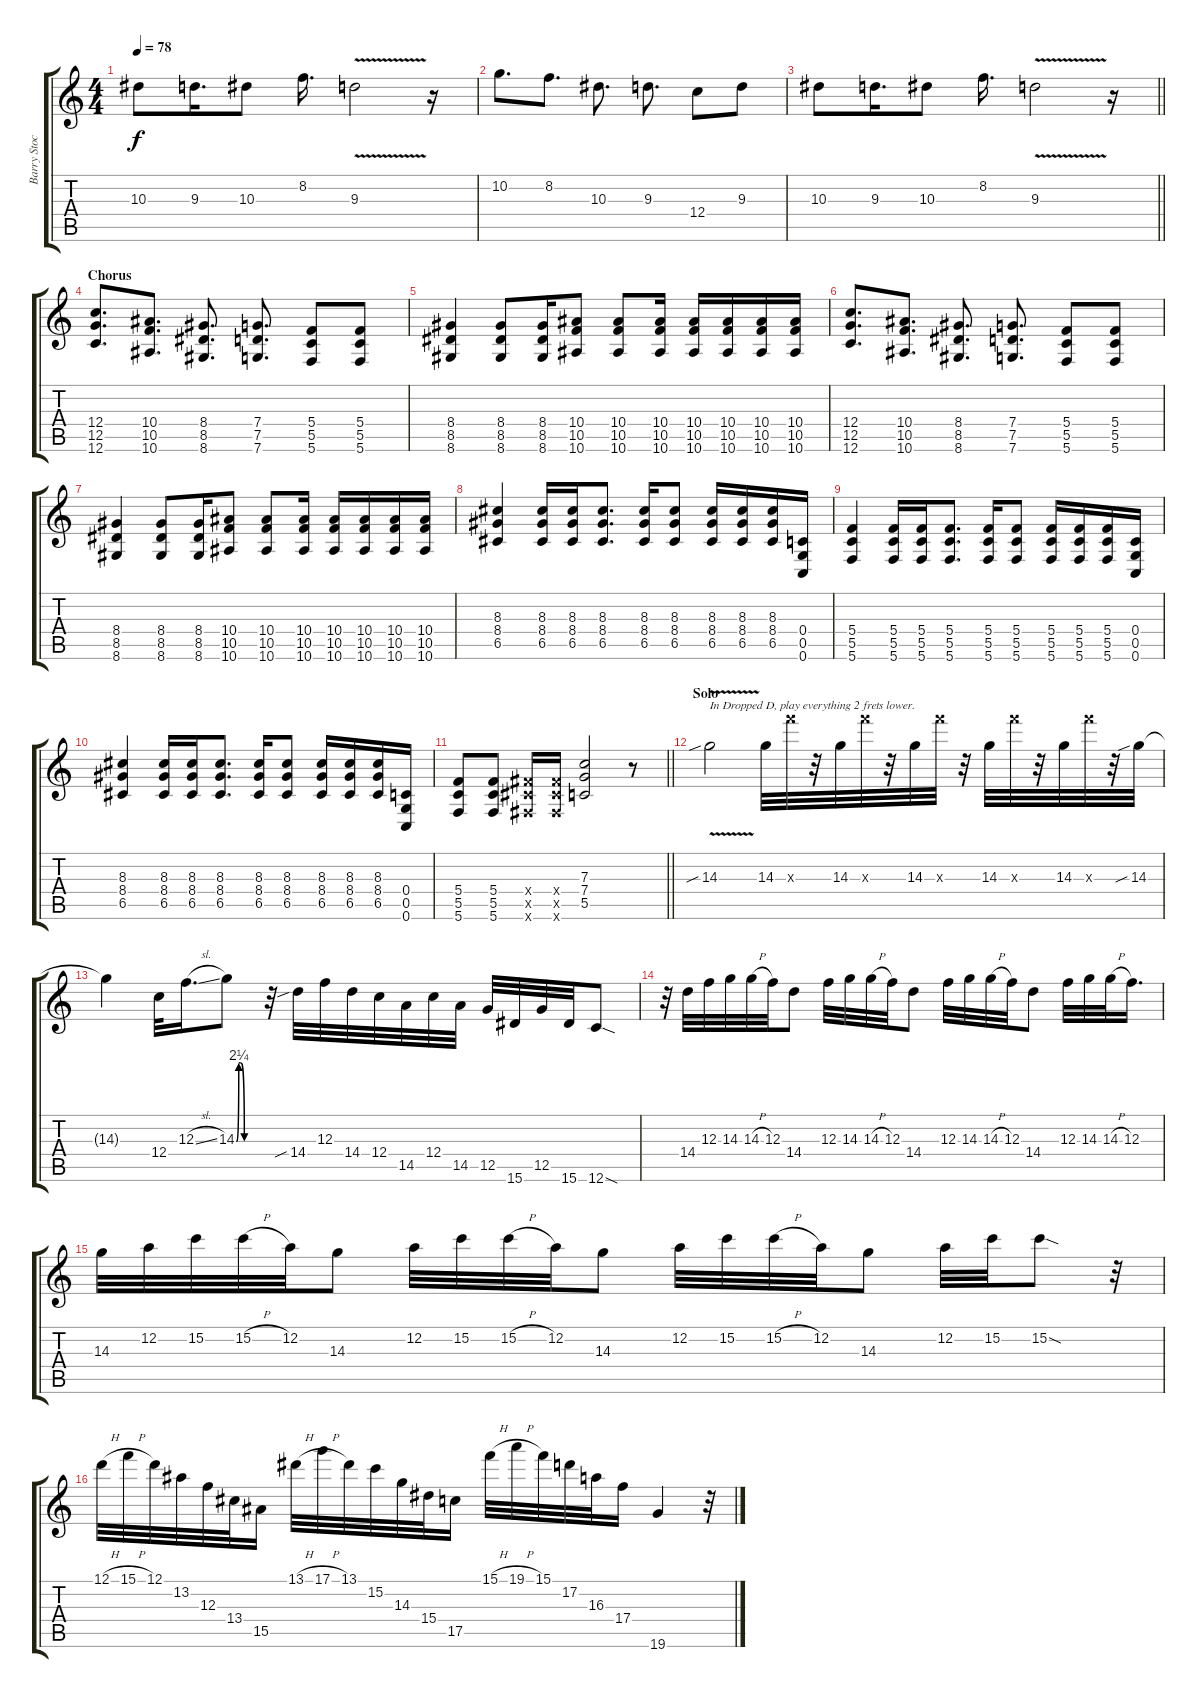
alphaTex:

\track ("Barry Stock (Lead Guitar)" "Barry Stoc") {instrument overdrivenguitar}
\staff {score tabs}
\tuning (D4 A3 F3 C3 G2 C2) {hide}
\ts (4 4)
\tempo 78
\clef g2
\ks c
10.3.8{dy f} 9.3.16{d} 10.3.8 8.2.16{d} 9.3{v}.2 r.16 |
10.2.8{d} 8.2.8{d} 10.3.8{d} 9.3.8{d} 12.4.8 9.3.8 |
\barLineRight lightlight
10.3.8 9.3.16{d} 10.3.8 8.2.16{d} 9.3{v}.2 r.16 |
\section ("" "Chorus")
(12.4 12.5 12.6).8{d instrument distortionguitar} (10.4 10.5 10.6).8{d} (8.4 8.5 8.6).8{d} (7.4 7.5 7.6).8{d} (5.4 5.5 5.6).8 (5.4 5.5 5.6).8 |
(8.4 8.5 8.6).4 (8.4 8.5 8.6).8 (8.4 8.5 8.6).16 (10.4 10.5 10.6).8 (10.4 10.5 10.6).8 (10.4 10.5 10.6).16 (10.4 10.5 10.6).16 (10.4 10.5 10.6).16 (10.4 10.5 10.6).16 (10.4 10.5 10.6).16 |
(12.4 12.5 12.6).8{d} (10.4 10.5 10.6).8{d} (8.4 8.5 8.6).8{d} (7.4 7.5 7.6).8{d} (5.4 5.5 5.6).8 (5.4 5.5 5.6).8 |
(8.4 8.5 8.6).4 (8.4 8.5 8.6).8 (8.4 8.5 8.6).16 (10.4 10.5 10.6).8 (10.4 10.5 10.6).8 (10.4 10.5 10.6).16 (10.4 10.5 10.6).16 (10.4 10.5 10.6).16 (10.4 10.5 10.6).16 (10.4 10.5 10.6).16 |
(8.3 8.4 6.5).4 (8.3 8.4 6.5).16 (8.3 8.4 6.5).16 (8.3 8.4 6.5).8{d} (8.3 8.4 6.5).16 (8.3 8.4 6.5).8 (8.3 8.4 6.5).16 (8.3 8.4 6.5).16 (8.3 8.4 6.5).16 (0.4 0.5 0.6).16 |
(5.4 5.5 5.6).4 (5.4 5.5 5.6).16 (5.4 5.5 5.6).16 (5.4 5.5 5.6).8{d} (5.4 5.5 5.6).16 (5.4 5.5 5.6).8 (5.4 5.5 5.6).16 (5.4 5.5 5.6).16 (5.4 5.5 5.6).16 (0.4 0.5 0.6).16 |
(8.3 8.4 6.5).4 (8.3 8.4 6.5).16 (8.3 8.4 6.5).16 (8.3 8.4 6.5).8{d} (8.3 8.4 6.5).16 (8.3 8.4 6.5).8 (8.3 8.4 6.5).16 (8.3 8.4 6.5).16 (8.3 8.4 6.5).16 (0.4 0.5 0.6).16 |
\barLineRight lightlight
(5.4 5.5 5.6).8 (5.4 5.5 5.6).8 (6.4{x} 6.5{x} 6.6{x}).16 (6.4{x} 6.5{x} 6.6{x}).16 (7.3 7.4 5.5).2 r.8 |
\section ("" "Solo")
14.3{v sib}.2{txt "In Dropped D, play everything 2 frets lower."} 14.3.32 24.3{x}.32 r.32 14.3.32 24.3{x}.32 r.32 14.3.32 24.3{x}.32 r.32 14.3.32 24.3{x}.32 r.32 14.3.32 24.3{x}.32 r.32 14.3{sib}.32 |
14.3{t}.4 12.4.32 12.3{sl}.16{d} 14.3{be (custom 0 0 6 9 11 9 20 0 60 0)}.8 r.32 14.4{sib}.32 12.3.32 14.4.32 12.4.32 14.5.32 12.4.32 14.5.32 12.5.32 15.6.32 12.5.32 15.6.32 12.6{sod}.8 |
r.32 14.4.32 12.3.32 14.3.32 14.3{h}.32 12.3.32 14.4.8 12.3.32 14.3.32 14.3{h}.32 12.3.32 14.4.8 12.3.32 14.3.32 14.3{h}.32 12.3.32 14.4.8 12.3.32 14.3.32 14.3{h}.32 12.3.16{d} |
14.3.32 12.2.32 15.2.32 15.2{h}.32 12.2.32 14.3.8 12.2.32 15.2.32 15.2{h}.32 12.2.32 14.3.8 12.2.32 15.2.32 15.2{h}.32 12.2.32 14.3.8 12.2.32 15.2.32 15.2{sod}.8 r.32 |
12.1{h}.32 15.1{h}.32 12.1.32 13.2.32 12.3.32 13.4.32 15.5.16 13.1{h}.32 17.1{h}.32 13.1.32 15.2.32 14.3.32 15.4.32 17.5.16 15.1{h}.32 19.1{h}.32 15.1.32 17.2.32 16.3.32 17.4.16 19.6.4 r.32
